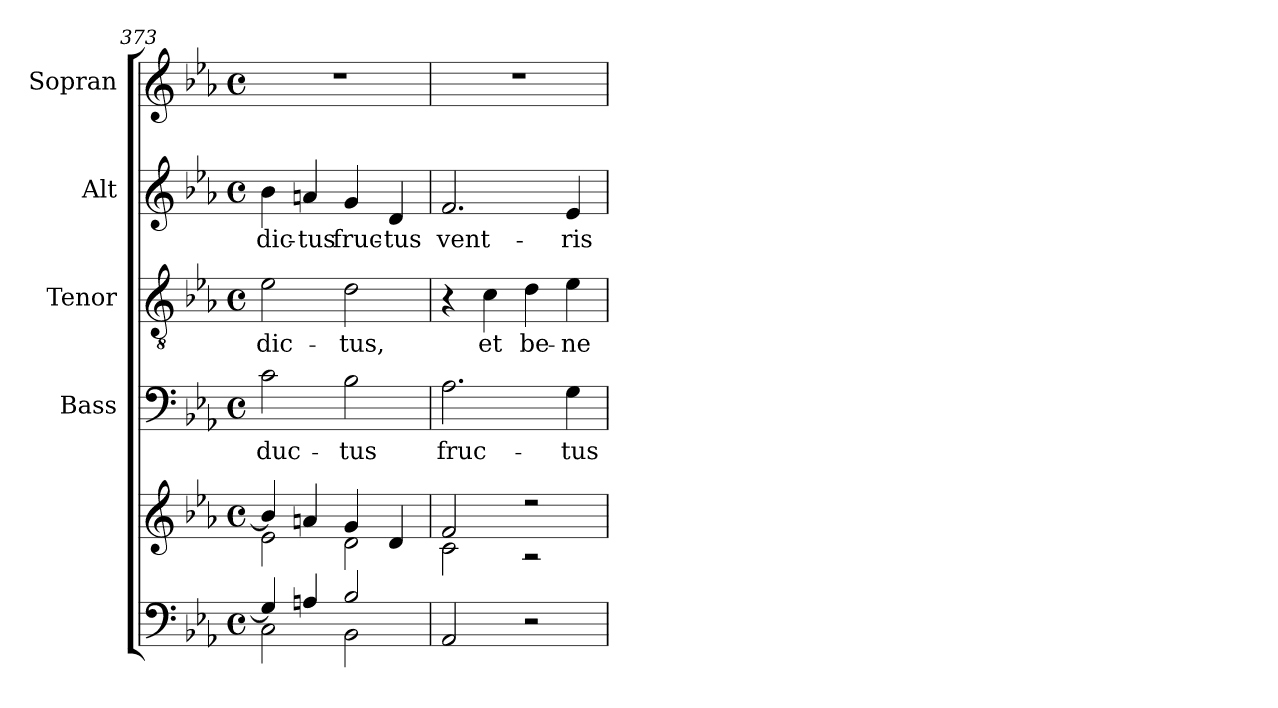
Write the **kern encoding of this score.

**kern	**kern	**kern	**text	**kern	**text	**kern	**text	**kern
*part5	*part5	*part4	*part4	*part3	*part3	*part2	*part2	*part1
*staff6	*staff5	*staff4	*staff4	*staff3	*staff3	*staff2	*staff2	*staff1
*	*	*I"Bass	*	*I"Tenor	*	*I"Alt	*	*I"Sopran
*	*	*I'B.	*	*I'T.	*	*I'A.	*	*I'S.
!!LO:PB:g=z
*clefF4	*clefG2	*clefF4	*	*clefGv2	*	*clefG2	*	*clefG2
*k[b-e-a-]	*k[b-e-a-]	*k[b-e-a-]	*	*k[b-e-a-]	*	*k[b-e-a-]	*	*k[b-e-a-]
*E-:	*E-:	*E-:	*	*E-:	*	*E-:	*	*E-:
*M4/4	*M4/4	*M4/4	*	*M4/4	*	*M4/4	*	*M4/4
*met(c)	*met(c)	*met(c)	*	*met(c)	*	*met(c)	*	*met(c)
=373	=373	=373	=373	=373	=373	=373	=373	=373
*^	*^	*	*	*	*	*	*	*
!	!	!	!	!	!LO:LY:b	!	!LO:LY:b	!	!LO:LY:b	!
4G/]	2C\	4b-/]	2e-\	2c\	-duc-	2e-\	-dic-	4b-\	-dic-	1r
!	!	!	!	!	!	!	!	!	!LO:LY:b	!
4An/	.	4an/	.	.	.	.	.	4an/	-tus	.
!	!	!	!	!	!LO:LY:b	!	!LO:LY:b	!	!LO:LY:b	!
2B-/	2BB-\	4g/	2d\	2B-\	-tus	2d\	-tus,	4g/	fruc-	.
!	!	!	!	!	!	!	!	!	!LO:LY:b	!
.	.	4d/	.	.	.	.	.	4d/	-tus	.
*v	*v	*	*	*	*	*	*	*	*	*
=374	=374	=374	=374	=374	=374	=374	=374	=374	=374
!	!	!	!	!LO:LY:b	!	!	!	!LO:LY:b	!
2AA-/	2f/	2c\	2.A-\	fruc-	4r	.	2.f/	vent-	1r
!	!	!	!	!	!	!LO:LY:b	!	!	!
.	.	.	.	.	4c\	et	.	.	.
!	!	!	!	!	!	!LO:LY:b	!	!	!
2r	2r	2r	.	.	4d\	be-	.	.	.
!	!	!	!	!LO:LY:b	!	!LO:LY:b	!	!LO:LY:b	!
.	.	.	4G\	-tus	4e-\	-ne-	4e-/	-ris	.
*	*v	*v	*	*	*	*	*	*	*
=	=	=	=	=	=	=	=	=
*-	*-	*-	*-	*-	*-	*-	*-	*-
